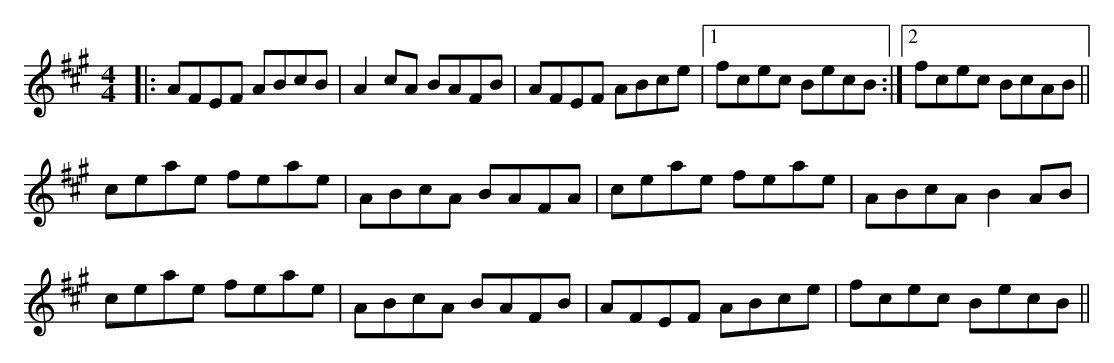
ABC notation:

X:1
M:4/4
K:A
|:AFEF ABcB|A2cA BAFB|AFEF ABce|1 fcec BecB:|2 fcec BcAB||
ceae feae|ABcA BAFA|ceae feae|ABcA B2AB|
ceae feae|ABcA BAFB|AFEF ABce|fcec BecB||
